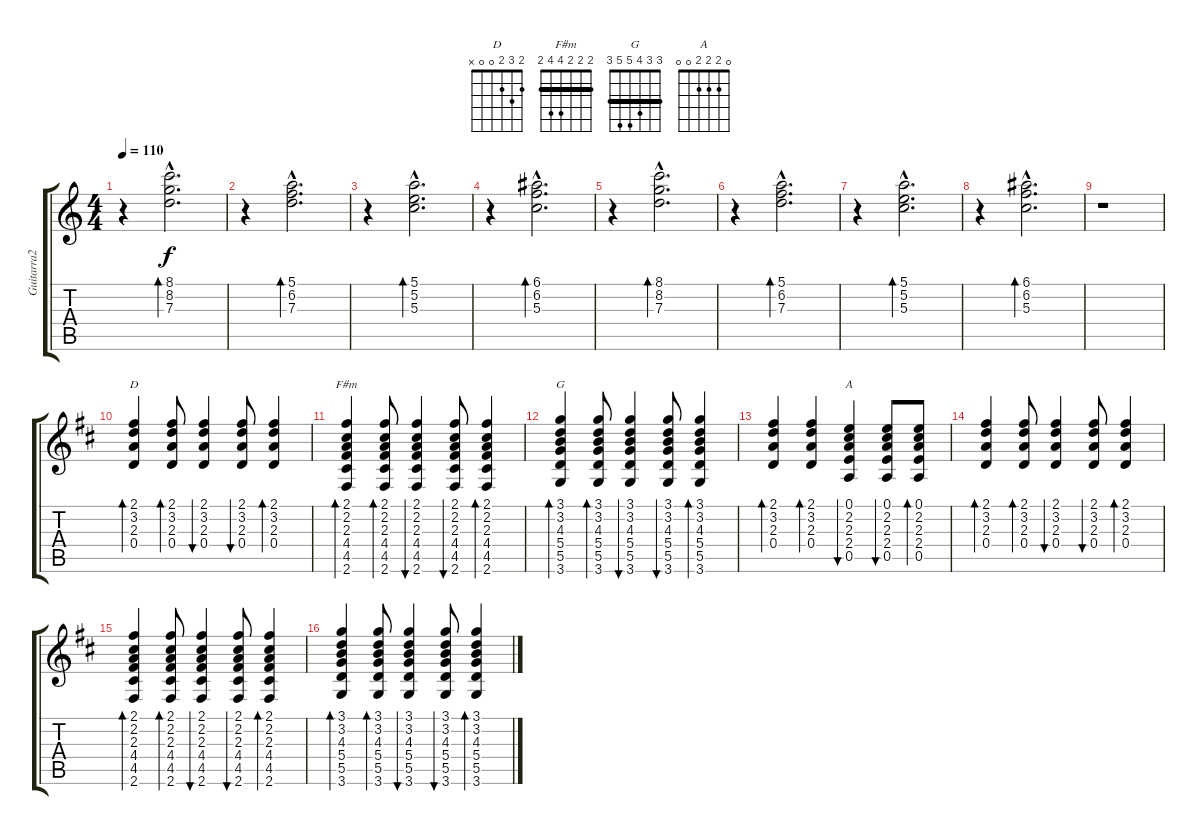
\track ("Guitarra2" "Guitarra2") {instrument acousticguitarsteel}
\staff {score tabs}
\tuning (E4 B3 G3 D3 A2 E2) {hide}
\chord ("D" 2 3 2 0 0 x)
\chord ("F#m" 2 2 2 4 4 2) {barre 2}
\chord ("G" 3 3 4 5 5 3) {barre 3}
\chord ("A" 0 2 2 2 0 0)
\ts (4 4)
\tempo 110
\clef g2
\ks c
r.4{dy f} (8.1{hac} 8.2{hac} 7.3{hac}).2{d bd 240} |
r.4 (5.1{hac} 6.2{hac} 7.3{hac}).2{d bd 240} |
r.4 (5.1{hac} 5.2{hac} 5.3{hac}).2{d bd 240} |
r.4 (6.1{hac} 6.2{hac} 5.3{hac}).2{d bd 240} |
r.4 (8.1{hac} 8.2{hac} 7.3{hac}).2{d bd 240} |
r.4 (5.1{hac} 6.2{hac} 7.3{hac}).2{d bd 240} |
r.4 (5.1{hac} 5.2{hac} 5.3{hac}).2{d bd 240} |
r.4 (6.1{hac} 6.2{hac} 5.3{hac}).2{d bd 240} |
r.1 |
\ks d
(2.1 3.2 2.3 0.4).4{bd 240 ch "D"} (2.1 3.2 2.3 0.4).8{bd 30} (2.1 3.2 2.3 0.4).4{bu 60} (2.1 3.2 2.3 0.4).8{bu 60} (2.1 3.2 2.3 0.4).4{bd 60} |
(2.1 2.2 2.3 4.4 4.5 2.6).4{bd 240 ch "F#m"} (2.1 2.2 2.3 4.4 4.5 2.6).8{bd 30} (2.1 2.2 2.3 4.4 4.5 2.6).4{bu 60} (2.1 2.2 2.3 4.4 4.5 2.6).8{bu 60} (2.1 2.2 2.3 4.4 4.5 2.6).4{bd 60} |
(3.1 3.2 4.3 5.4 5.5 3.6).4{bd 240 ch "G"} (3.1 3.2 4.3 5.4 5.5 3.6).8{bd 30} (3.1 3.2 4.3 5.4 5.5 3.6).4{bu 60} (3.1 3.2 4.3 5.4 5.5 3.6).8{bu 60} (3.1 3.2 4.3 5.4 5.5 3.6).4{bd 60} |
(2.1 3.2 2.3 0.4).4{bd 240} (2.1 3.2 2.3 0.4).4{bd 30} (0.1 2.2 2.3 2.4 0.5).4{bu 60 ch "A"} (0.1 2.2 2.3 2.4 0.5).8{bu 60} (0.1 2.2 2.3 2.4 0.5).8{bd 60} |
(2.1 3.2 2.3 0.4).4{bd 240} (2.1 3.2 2.3 0.4).8{bd 30} (2.1 3.2 2.3 0.4).4{bu 60} (2.1 3.2 2.3 0.4).8{bu 60} (2.1 3.2 2.3 0.4).4{bd 60} |
(2.1 2.2 2.3 4.4 4.5 2.6).4{bd 240} (2.1 2.2 2.3 4.4 4.5 2.6).8{bd 30} (2.1 2.2 2.3 4.4 4.5 2.6).4{bu 60} (2.1 2.2 2.3 4.4 4.5 2.6).8{bu 60} (2.1 2.2 2.3 4.4 4.5 2.6).4{bd 60} |
(3.1 3.2 4.3 5.4 5.5 3.6).4{bd 240} (3.1 3.2 4.3 5.4 5.5 3.6).8{bd 30} (3.1 3.2 4.3 5.4 5.5 3.6).4{bu 60} (3.1 3.2 4.3 5.4 5.5 3.6).8{bu 60} (3.1 3.2 4.3 5.4 5.5 3.6).4{bd 60}
